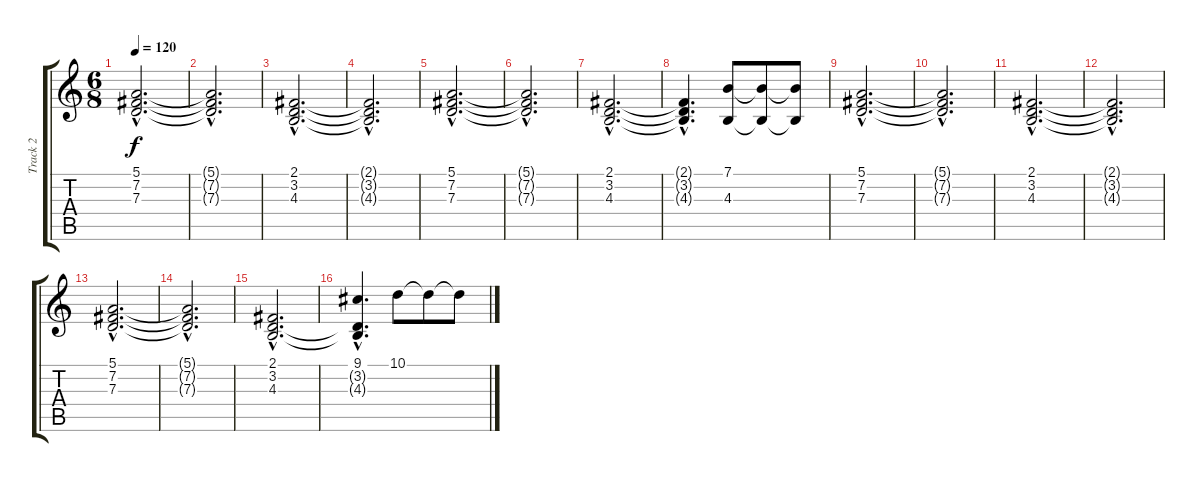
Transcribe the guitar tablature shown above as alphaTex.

\track ("Track 2" "Track 2") {instrument choiraahs}
\staff {score tabs}
\tuning (E4 B3 G3 D3 A2 E2) {hide}
\ts (6 8)
\tempo 120
\clef g2
\ks c
(5.1{hac} 7.2{hac} 7.3{hac}).2{d dy f} |
(5.1{hac t} 7.2{hac t} 7.3{hac t}).2{d} |
(2.1{hac} 3.2{hac} 4.3{hac}).2{d} |
(2.1{hac t} 3.2{hac t} 4.3{hac t}).2{d} |
(5.1{hac} 7.2{hac} 7.3{hac}).2{d} |
(5.1{hac t} 7.2{hac t} 7.3{hac t}).2{d} |
(2.1{hac} 3.2{hac} 4.3{hac}).2{d} |
(2.1{hac t} 3.2{hac t} 4.3{hac t}).4{d} (7.1 4.3).8 (7.1{t} 4.3{t}).8 (7.1{t} 4.3{t}).8 |
(5.1{hac} 7.2{hac} 7.3{hac}).2{d} |
(5.1{hac t} 7.2{hac t} 7.3{hac t}).2{d} |
(2.1{hac} 3.2{hac} 4.3{hac}).2{d} |
(2.1{hac t} 3.2{hac t} 4.3{hac t}).2{d} |
(5.1{hac} 7.2{hac} 7.3{hac}).2{d} |
(5.1{hac t} 7.2{hac t} 7.3{hac t}).2{d} |
(2.1{hac} 3.2{hac} 4.3{hac}).2{d} |
(9.1{hac} 3.2{hac t} 4.3{hac t}).4{d} 10.1.8 10.1{t}.8 10.1{t}.8
